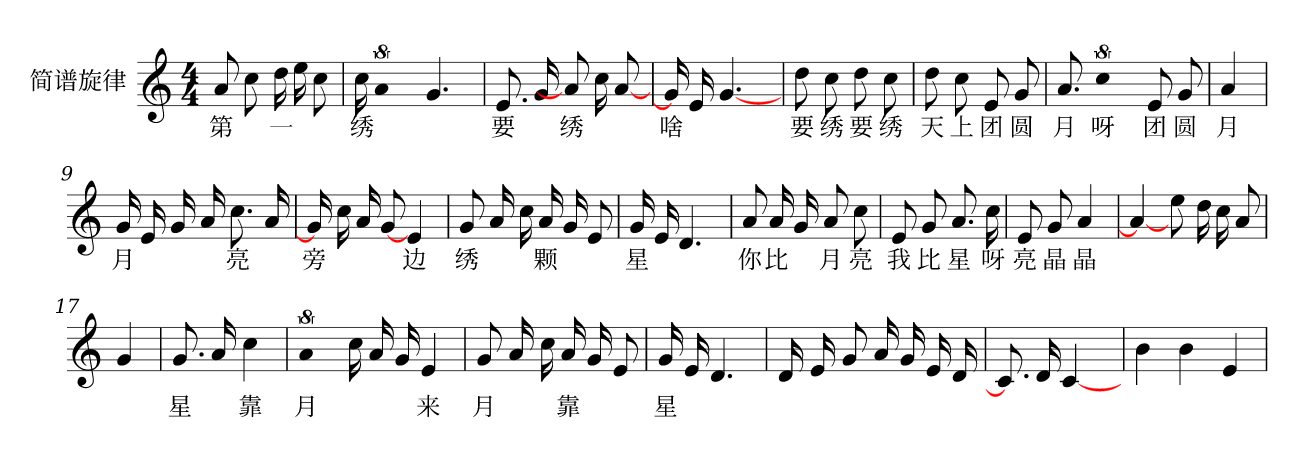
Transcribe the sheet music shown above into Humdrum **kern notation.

**kern	**text
*part1	*part1
*staff1	*staff1
*I"简谱旋律	*
*k[]	*
*M4/4	*
=1	=1
8a	第
8cc	.
16dd	一
16ee	.
8cc	.
=2	=2
16cc	绣
!LO:N:vis=4	!
16%5a	.
4.g	.
=3	=3
8.e	要
16g	.
8a]	绣
16cc	.
!LO:N:vis=8	!
[8.a	.
=4	=4
16g]	啥
16e	.
!LO:N:vis=4.	!
[4..g	.
=5	=5
8dd	要
8cc	绣
8dd	要
8cc	绣
=6	=6
8dd	天
8cc	上
8e	团
8g	圆
=7	=7
8.a	月
!LO:N:vis=4	!
16%5cc	呀
8e	团
8g	圆
=8	=8
4a	月
=9	=9
16g	月
16e	.
16g	.
16a	.
8.cc	亮
16a	.
=10	=10
16g]	旁
16cc	.
16a	.
[8g	.
4e	边
=11	=11
8g	绣
16a	.
16cc	.
16a	颗
16g	.
8e	.
=12	=12
16g	星
16e	.
4.d	.
=13	=13
8a	你
16a	比
16g	.
8a	月
8cc	亮
=14	=14
8e	我
8g	比
8.a	星
16cc	呀
=15	=15
8e	亮
8g	晶
4a	晶
=16	=16
4a_	.
8ee	.
16dd	.
16cc	.
8a	.
=17	=17
4g	.
=18	=18
8.g	星
16a	.
4cc	靠
=19	=19
!LO:N:vis=4	!
16%5a	月
16cc	.
16a	.
16g	.
4e	来
=20	=20
8g	月
16a	.
16cc	.
16a	靠
16g	.
8e	.
=21	=21
16g	星
16e	.
4.d	.
=22	=22
16d	.
16e	.
8g	.
16a	.
16g	.
16e	.
16d	.
=23	=23
8.c]	.
16d	.
!LO:N:vis=4	!
[4..c	.
=24	=24
4b	.
4b	.
4e	.
=	=
*-	*-
